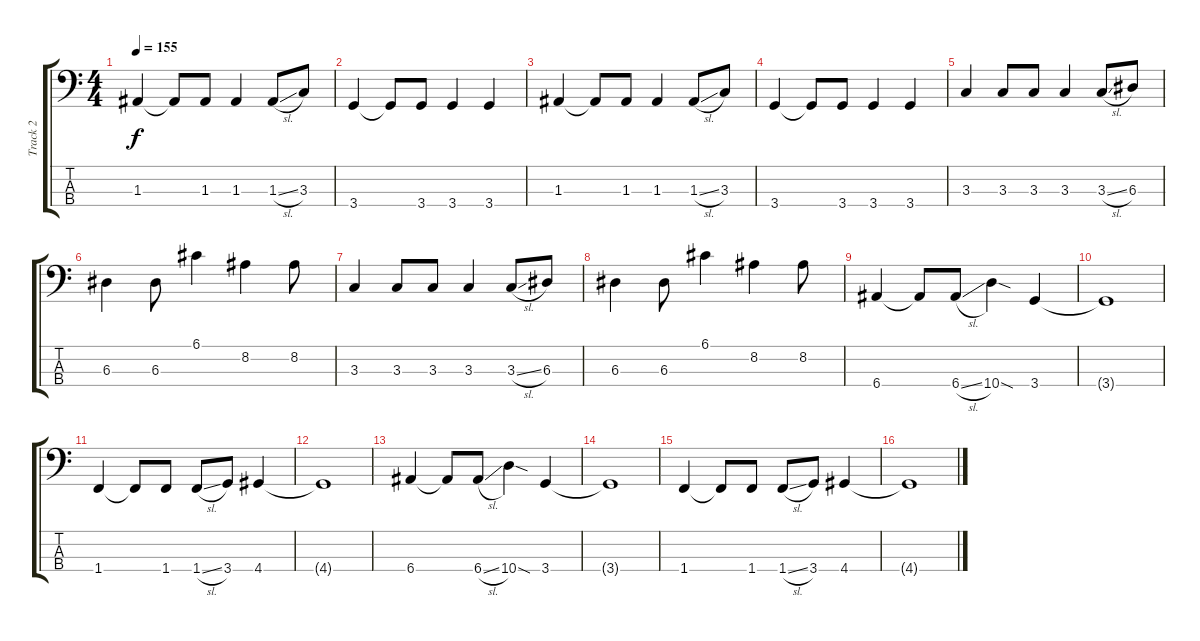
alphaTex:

\track ("Track 2" "Track 2") {instrument electricbasspick}
\staff {score tabs}
\tuning (G2 D2 A1 E1) {hide}
\ts (4 4)
\tempo 155
\clef f4
\ks c
1.3.4{dy f} 1.3{t}.8 1.3.8 1.3.4 1.3{sl}.8 3.3.8 |
3.4.4 3.4{t}.8 3.4.8 3.4.4 3.4.4 |
1.3.4 1.3{t}.8 1.3.8 1.3.4 1.3{sl}.8 3.3.8 |
3.4.4 3.4{t}.8 3.4.8 3.4.4 3.4.4 |
3.3.4 3.3.8 3.3.8 3.3.4 3.3{sl}.8 6.3.8 |
6.3.4 6.3.8 6.1.4 8.2.4 8.2.8 |
3.3.4 3.3.8 3.3.8 3.3.4 3.3{sl}.8 6.3.8 |
6.3.4 6.3.8 6.1.4 8.2.4 8.2.8 |
6.4.4 6.4{t}.8 6.4{sl}.8 10.4{sod}.4 3.4.4 |
3.4{t}.1 |
1.4.4 1.4{t}.8 1.4.8 1.4{sl}.8 3.4.8 4.4.4 |
4.4{t}.1 |
6.4.4 6.4{t}.8 6.4{sl}.8 10.4{sod}.4 3.4.4 |
3.4{t}.1 |
1.4.4 1.4{t}.8 1.4.8 1.4{sl}.8 3.4.8 4.4.4 |
4.4{t}.1
